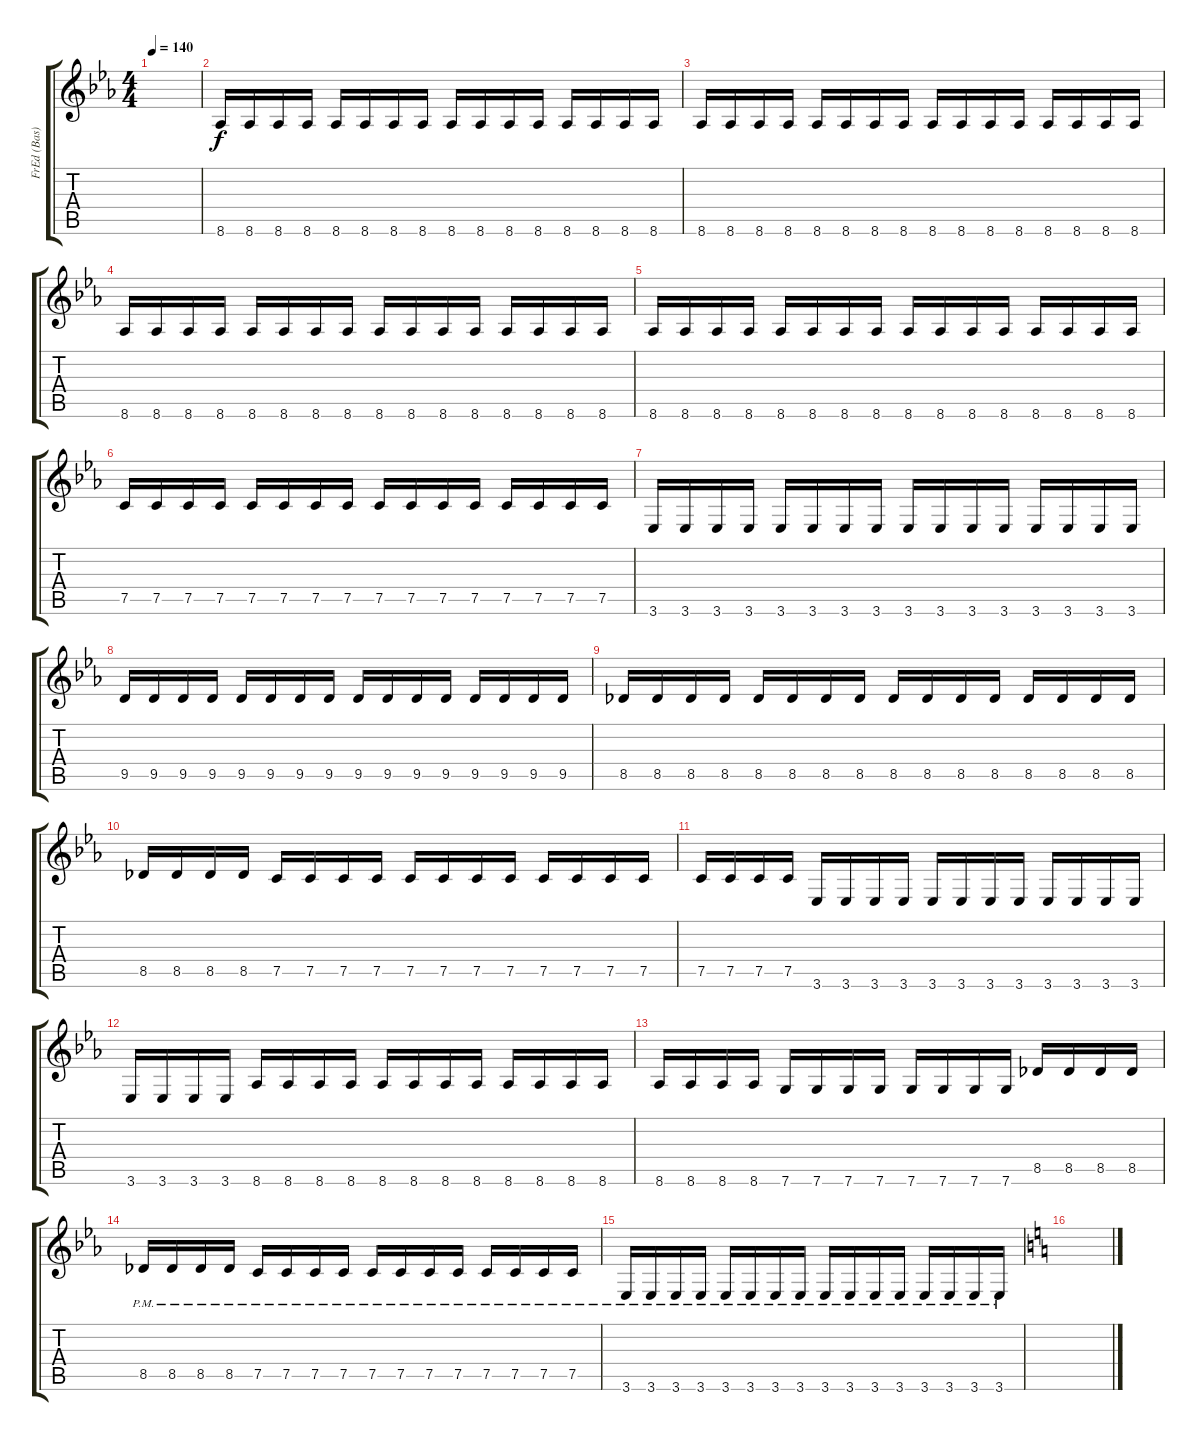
\track ("FrEd (Bas)" "FrEd (Bas)") {instrument electricbasspick}
\staff {score tabs}
\tuning (C4 G3 Eb3 Bb2 F2 C2) {hide}
\ts (4 4)
\tempo 140
\clef g2
\ks eb
|
8.6.16 8.6.16 8.6.16 8.6.16 8.6.16 8.6.16 8.6.16 8.6.16 8.6.16 8.6.16 8.6.16 8.6.16 8.6.16 8.6.16 8.6.16 8.6.16 |
8.6.16 8.6.16 8.6.16 8.6.16 8.6.16 8.6.16 8.6.16 8.6.16 8.6.16 8.6.16 8.6.16 8.6.16 8.6.16 8.6.16 8.6.16 8.6.16 |
8.6.16 8.6.16 8.6.16 8.6.16 8.6.16 8.6.16 8.6.16 8.6.16 8.6.16 8.6.16 8.6.16 8.6.16 8.6.16 8.6.16 8.6.16 8.6.16 |
8.6.16 8.6.16 8.6.16 8.6.16 8.6.16 8.6.16 8.6.16 8.6.16 8.6.16 8.6.16 8.6.16 8.6.16 8.6.16 8.6.16 8.6.16 8.6.16 |
7.5.16 7.5.16 7.5.16 7.5.16 7.5.16 7.5.16 7.5.16 7.5.16 7.5.16 7.5.16 7.5.16 7.5.16 7.5.16 7.5.16 7.5.16 7.5.16 |
3.6.16 3.6.16 3.6.16 3.6.16 3.6.16 3.6.16 3.6.16 3.6.16 3.6.16 3.6.16 3.6.16 3.6.16 3.6.16 3.6.16 3.6.16 3.6.16 |
9.5.16 9.5.16 9.5.16 9.5.16 9.5.16 9.5.16 9.5.16 9.5.16 9.5.16 9.5.16 9.5.16 9.5.16 9.5.16 9.5.16 9.5.16 9.5.16 |
8.5.16 8.5.16 8.5.16 8.5.16 8.5.16 8.5.16 8.5.16 8.5.16 8.5.16 8.5.16 8.5.16 8.5.16 8.5.16 8.5.16 8.5.16 8.5.16 |
8.5.16 8.5.16 8.5.16 8.5.16 7.5.16 7.5.16 7.5.16 7.5.16 7.5.16 7.5.16 7.5.16 7.5.16 7.5.16 7.5.16 7.5.16 7.5.16 |
7.5.16 7.5.16 7.5.16 7.5.16 3.6.16 3.6.16 3.6.16 3.6.16 3.6.16 3.6.16 3.6.16 3.6.16 3.6.16 3.6.16 3.6.16 3.6.16 |
3.6.16 3.6.16 3.6.16 3.6.16 8.6.16 8.6.16 8.6.16 8.6.16 8.6.16 8.6.16 8.6.16 8.6.16 8.6.16 8.6.16 8.6.16 8.6.16 |
8.6.16 8.6.16 8.6.16 8.6.16 7.6.16 7.6.16 7.6.16 7.6.16 7.6.16 7.6.16 7.6.16 7.6.16 8.5.16 8.5.16 8.5.16 8.5.16 |
8.5{pm}.16 8.5{pm}.16 8.5{pm}.16 8.5{pm}.16 7.5{pm}.16 7.5{pm}.16 7.5{pm}.16 7.5{pm}.16 7.5{pm}.16 7.5{pm}.16 7.5{pm}.16 7.5{pm}.16 7.5{pm}.16 7.5{pm}.16 7.5{pm}.16 7.5{pm}.16 |
3.6{pm}.16 3.6{pm}.16 3.6{pm}.16 3.6{pm}.16 3.6{pm}.16 3.6{pm}.16 3.6{pm}.16 3.6{pm}.16 3.6{pm}.16 3.6{pm}.16 3.6{pm}.16 3.6{pm}.16 3.6{pm}.16 3.6{pm}.16 3.6{pm}.16 3.6{pm}.16 |
\ks c
